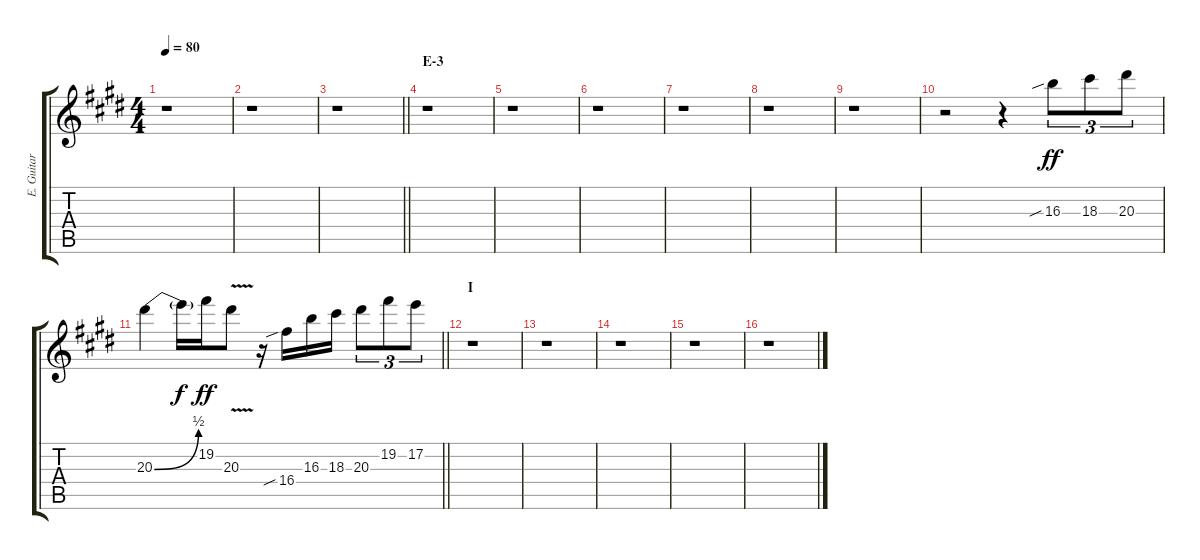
\track ("E. Guitar II" "E. Guitar ") {instrument overdrivenguitar}
\staff {score tabs}
\tuning (E4 B3 G3 D3 A2 E2) {hide}
\ts (4 4)
\tempo 80
\clef g2
\ks e
r.1{dy ff} |
r.1 |
\barLineRight lightlight
r.1 |
\section ("" "E-3")
r.1 |
r.1 |
r.1 |
r.1 |
r.1 |
r.1 |
r.2 r.4 16.3{sib}.8{tu (3 2)} 18.3.8{tu (3 2)} 20.3.8{tu (3 2)} |
\barLineRight lightlight
20.3{be (bend 0 0 60 2)}.4 20.3{t}.16{dy f} 19.2.16{dy ff} 20.3{v}.8 r.16 16.4{sib}.16 16.3.16 18.3.16 20.3.8{tu (3 2)} 19.2.8{tu (3 2)} 17.2.8{tu (3 2)} |
\section ("" "I")
r.1 |
r.1 |
r.1 |
r.1 |
r.1
